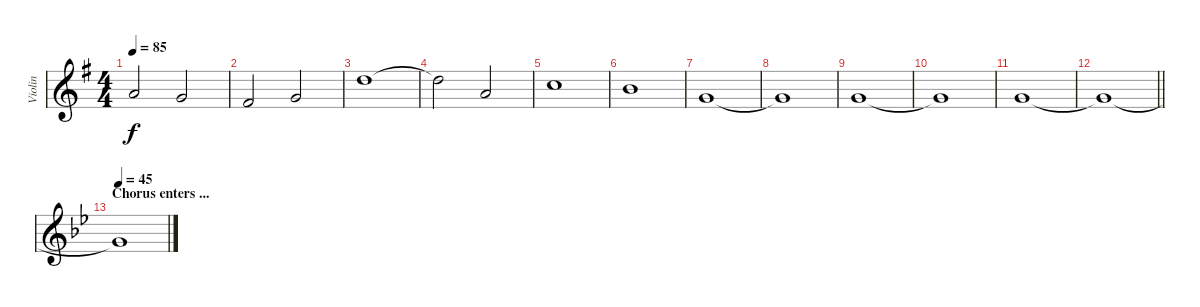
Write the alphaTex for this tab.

\track ("Violin" "Violin") {instrument violin}
\staff {score}
\tuning (E5 B4 G4 D4 A3 E3) {hide}
\ts (4 4)
\tempo 85
\clef g2
\ks g
7.4.2{dy f} 0.3.2 |
4.4.2 0.3.2 |
3.2.1 |
3.2{t}.2 2.3.2 |
1.2.1 |
0.2.1 |
0.3.1 |
0.3{t}.1 |
0.3.1 |
0.3{t}.1 |
0.3.1 |
\barLineRight lightlight
0.3{t}.1 |
\section ("" "Chorus enters ...")
\tempo 45
\ks bb
0.3{t}.1{volume 12}
